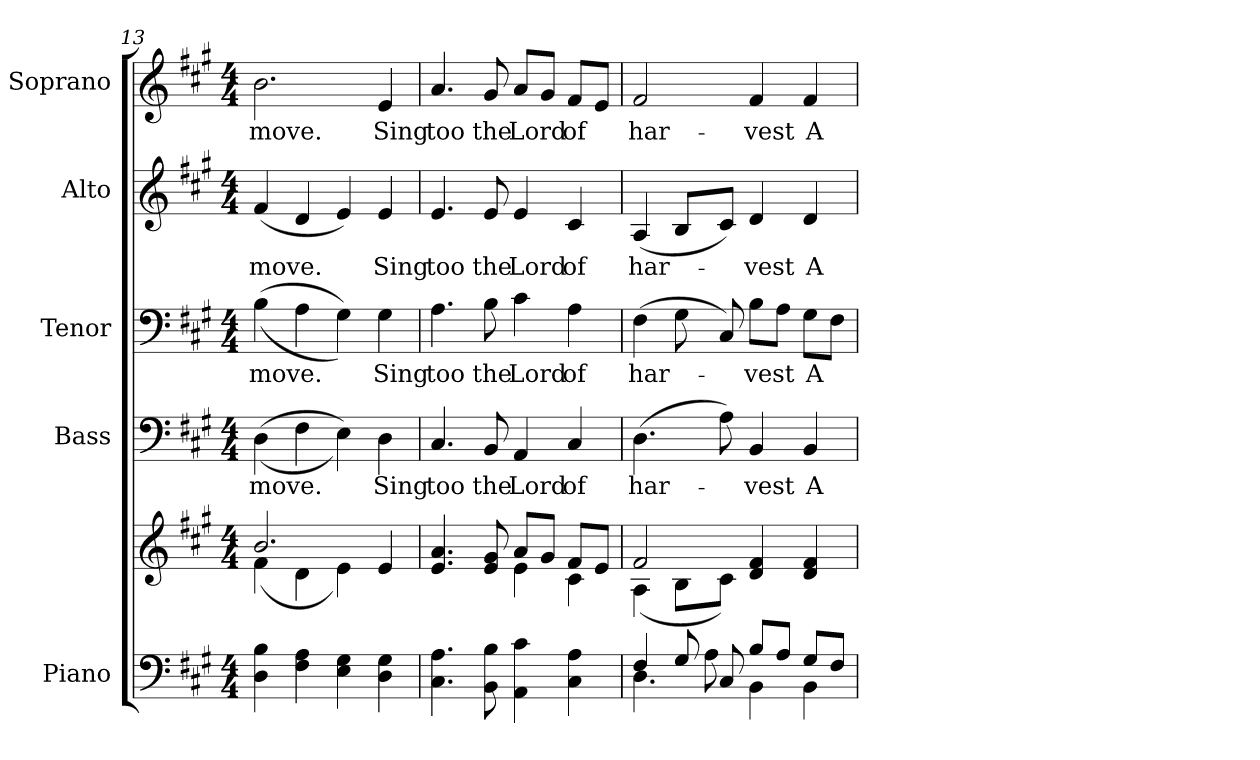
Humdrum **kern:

**kern	**kern	**kern	**text	**kern	**text	**kern	**text	**kern	**text
*part5	*part5	*part4	*part4	*part3	*part3	*part2	*part2	*part1	*part1
*staff6	*staff5	*staff4	*staff4	*staff3	*staff3	*staff2	*staff2	*staff1	*staff1
*I"Piano	*	*I"Bass	*	*I"Tenor	*	*I"Alto	*	*I"Soprano	*
*I'Pno.	*	*I'B.	*	*I'T.	*	*I'A.	*	*I'S.	*
*clefF4	*clefG2	*clefF4	*	*clefF4	*	*clefG2	*	*clefG2	*
*k[f#c#g#]	*k[f#c#g#]	*k[f#c#g#]	*	*k[f#c#g#]	*	*k[f#c#g#]	*	*k[f#c#g#]	*
*A:	*A:	*A:	*	*A:	*	*A:	*	*A:	*
*M4/4	*M4/4	*M4/4	*	*M4/4	*	*M4/4	*	*M4/4	*
=13	=13	=13	=13	=13	=13	=13	=13	=13	=13
*	*^	*	*	*	*	*	*	*	*
!	!	!	!	!LO:LY:b:color=#000000	!	!	!	!	!	!
!	!	!	!	!	!	!LO:LY:b:color=#000000	!	!	!	!
!	!	!	!	!	!	!	!	!LO:LY:b:color=#000000	!	!
!	!	!	!	!	!	!	!	!	!	!LO:LY:b:color=#000000
4Di\ 4Bi	2.bi/	(4f#i\	((4Di\	move.	((4Bi\	move.	(4f#i/	move.	2.bi\	move.
4F#i\ 4Ai	.	4di\	4F#i\	.	4Ai\	.	4di/	.	.	.
4Ei\ 4G#i	.	4ei\)	4Ei\))	.	4G#i\))	.	4ei/)	.	.	.
!	!	!	!	!LO:LY:b:color=#000000	!	!	!	!	!	!
!	!	!	!	!	!	!LO:LY:b:color=#000000	!	!	!	!
!	!	!	!	!	!	!	!	!LO:LY:b:color=#000000	!	!
!	!	!	!	!	!	!	!	!	!	!LO:LY:b:color=#000000
4Di\ 4G#i	4ei/	4ryy	4Di\	Sing	4G#i\	Sing	4ei/	Sing	4ei/	Sing
!!LO:PB:g=z
=14	=14	=14	=14	=14	=14	=14	=14	=14	=14	=14
!	!	!	!	!LO:LY:b:color=#000000	!	!	!	!	!	!
!	!	!	!	!	!	!LO:LY:b:color=#000000	!	!	!	!
!	!	!	!	!	!	!	!	!LO:LY:b:color=#000000	!	!
!	!	!	!	!	!	!	!	!	!	!LO:LY:b:color=#000000
4.C#i\ 4.Ai	4.ei/ 4.ai	2ryy	4.C#i/	too	4.Ai\	too	4.ei/	too	4.ai/	too
!	!	!	!	!LO:LY:b:color=#000000	!	!	!	!	!	!
!	!	!	!	!	!	!LO:LY:b:color=#000000	!	!	!	!
!	!	!	!	!	!	!	!	!LO:LY:b:color=#000000	!	!
!	!	!	!	!	!	!	!	!	!	!LO:LY:b:color=#000000
8BBi\ 8Bi	8ei/ 8g#i	.	8BBi/	the	8Bi\	the	8ei/	the	8g#i/	the
!	!	!	!	!LO:LY:b:color=#000000	!	!	!	!	!	!
!	!	!	!	!	!	!LO:LY:b:color=#000000	!	!	!	!
!	!	!	!	!	!	!	!	!LO:LY:b:color=#000000	!	!
!	!	!	!	!	!	!	!	!	!	!LO:LY:b:color=#000000
4AAi\ 4c#i	8ai/L	4ei\	4AAi/	Lord	4c#i\	Lord	4ei/	Lord	8ai/L	Lord
.	8g#i/J	.	.	.	.	.	.	.	8g#i/J	.
!	!	!	!	!LO:LY:b:color=#000000	!	!	!	!	!	!
!	!	!	!	!	!	!LO:LY:b:color=#000000	!	!	!	!
!	!	!	!	!	!	!	!	!LO:LY:b:color=#000000	!	!
!	!	!	!	!	!	!	!	!	!	!LO:LY:b:color=#000000
4C#i\ 4Ai	8f#i/L	4c#i\	4C#i/	of	4Ai\	of	4c#i/	of	8f#i/L	of
.	8ei/J	.	.	.	.	.	.	.	8ei/J	.
=15	=15	=15	=15	=15	=15	=15	=15	=15	=15	=15
*^	*	*	*	*	*	*	*	*	*	*
!	!	!	!	!	!LO:LY:b:color=#000000	!	!	!	!	!	!
!	!	!	!	!	!	!	!LO:LY:b:color=#000000	!	!	!	!
!	!	!	!	!	!	!	!	!	!LO:LY:b:color=#000000	!	!
!	!	!	!	!	!	!	!	!	!	!	!LO:LY:b:color=#000000
4F#i/	4.Di\	2f#i/	(4Ai\	(4.Di\	har-	(4F#i\	har-	(4Ai/	har-	2f#i/	har-
8G#i/	.	.	8Bi\L	.	.	8G#i\	.	8Bi/L	.	.	.
8C#i/	8Ai\	.	8c#i\J)	8Ai\)	.	8C#i/)	.	8c#i/J)	.	.	.
!	!	!	!	!	!LO:LY:b:color=#000000	!	!	!	!	!	!
!	!	!	!	!	!	!	!LO:LY:b:color=#000000	!	!	!	!
!	!	!	!	!	!	!	!	!	!LO:LY:b:color=#000000	!	!
!	!	!	!	!	!	!	!	!	!	!	!LO:LY:b:color=#000000
8Bi/L	4BBi\	4di/ 4f#i	2ryy	4BBi/	-vest	8Bi\L	-vest	4di/	-vest	4f#i/	-vest
8Ai/J	.	.	.	.	.	8Ai\J	.	.	.	.	.
!	!	!	!	!	!LO:LY:b:color=#000000	!	!	!	!	!	!
!	!	!	!	!	!	!	!LO:LY:b:color=#000000	!	!	!	!
!	!	!	!	!	!	!	!	!	!LO:LY:b:color=#000000	!	!
!	!	!	!	!	!	!	!	!	!	!	!LO:LY:b:color=#000000
8G#i/L	4BBi\	4di/ 4f#i	.	4BBi/	A	8G#i\L	A	4di/	A	4f#i/	A
8F#i/J	.	.	.	.	.	8F#i\J	.	.	.	.	.
*v	*v	*	*	*	*	*	*	*	*	*	*
*	*v	*v	*	*	*	*	*	*	*	*
=	=	=	=	=	=	=	=	=	=
*-	*-	*-	*-	*-	*-	*-	*-	*-	*-
